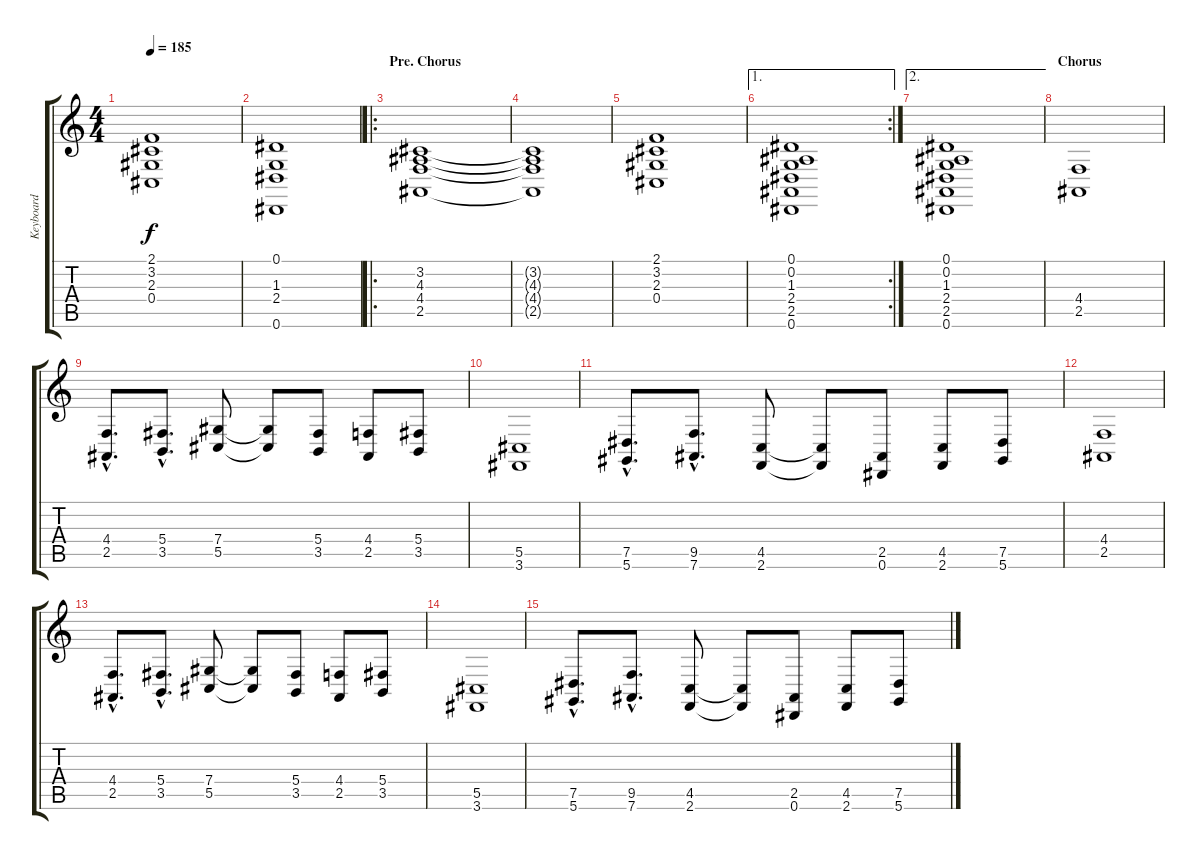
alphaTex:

\track ("Keyboard" "Keyboard") {instrument stringensemble1}
\staff {score tabs}
\tuning (Eb4 Bb3 Gb3 Db3 Ab2 Eb2) {hide}
\ts (4 4)
\tempo 185
\clef g2
\ks c
(2.1 3.2 2.3 0.4).1{dy f} |
(0.1 1.3 2.4 0.6).1 |
\ro
\section ("" "Pre. Chorus")
(3.2 4.3 4.4 2.5).1 |
(3.2{t} 4.3{t} 4.4{t} 2.5{t}).1 |
(2.1 3.2 2.3 0.4).1 |
\ae 1
\rc 2
(0.1 0.2 1.3 2.4 2.5 0.6).1 |
\ae 2
(0.1 0.2 1.3 2.4 2.5 0.6).1 |
\section ("" "Chorus")
(4.4 2.5).1 |
(4.4{hac} 2.5{hac}).8{d} (5.4{hac} 3.5{hac}).8{d} (7.4 5.5).8 (7.4{t} 5.5{t}).8 (5.4 3.5).8 (4.4 2.5).8 (5.4 3.5).8 |
(5.5 3.6).1 |
(7.5{hac} 5.6{hac}).8{d} (9.5{hac} 7.6{hac}).8{d} (4.5 2.6).8 (4.5{t} 2.6{t}).8 (2.5 0.6).8 (4.5 2.6).8 (7.5 5.6).8 |
(4.4 2.5).1 |
(4.4{hac} 2.5{hac}).8{d} (5.4{hac} 3.5{hac}).8{d} (7.4 5.5).8 (7.4{t} 5.5{t}).8 (5.4 3.5).8 (4.4 2.5).8 (5.4 3.5).8 |
(5.5 3.6).1 |
(7.5{hac} 5.6{hac}).8{d} (9.5{hac} 7.6{hac}).8{d} (4.5 2.6).8 (4.5{t} 2.6{t}).8 (2.5 0.6).8 (4.5 2.6).8 (7.5 5.6).8
